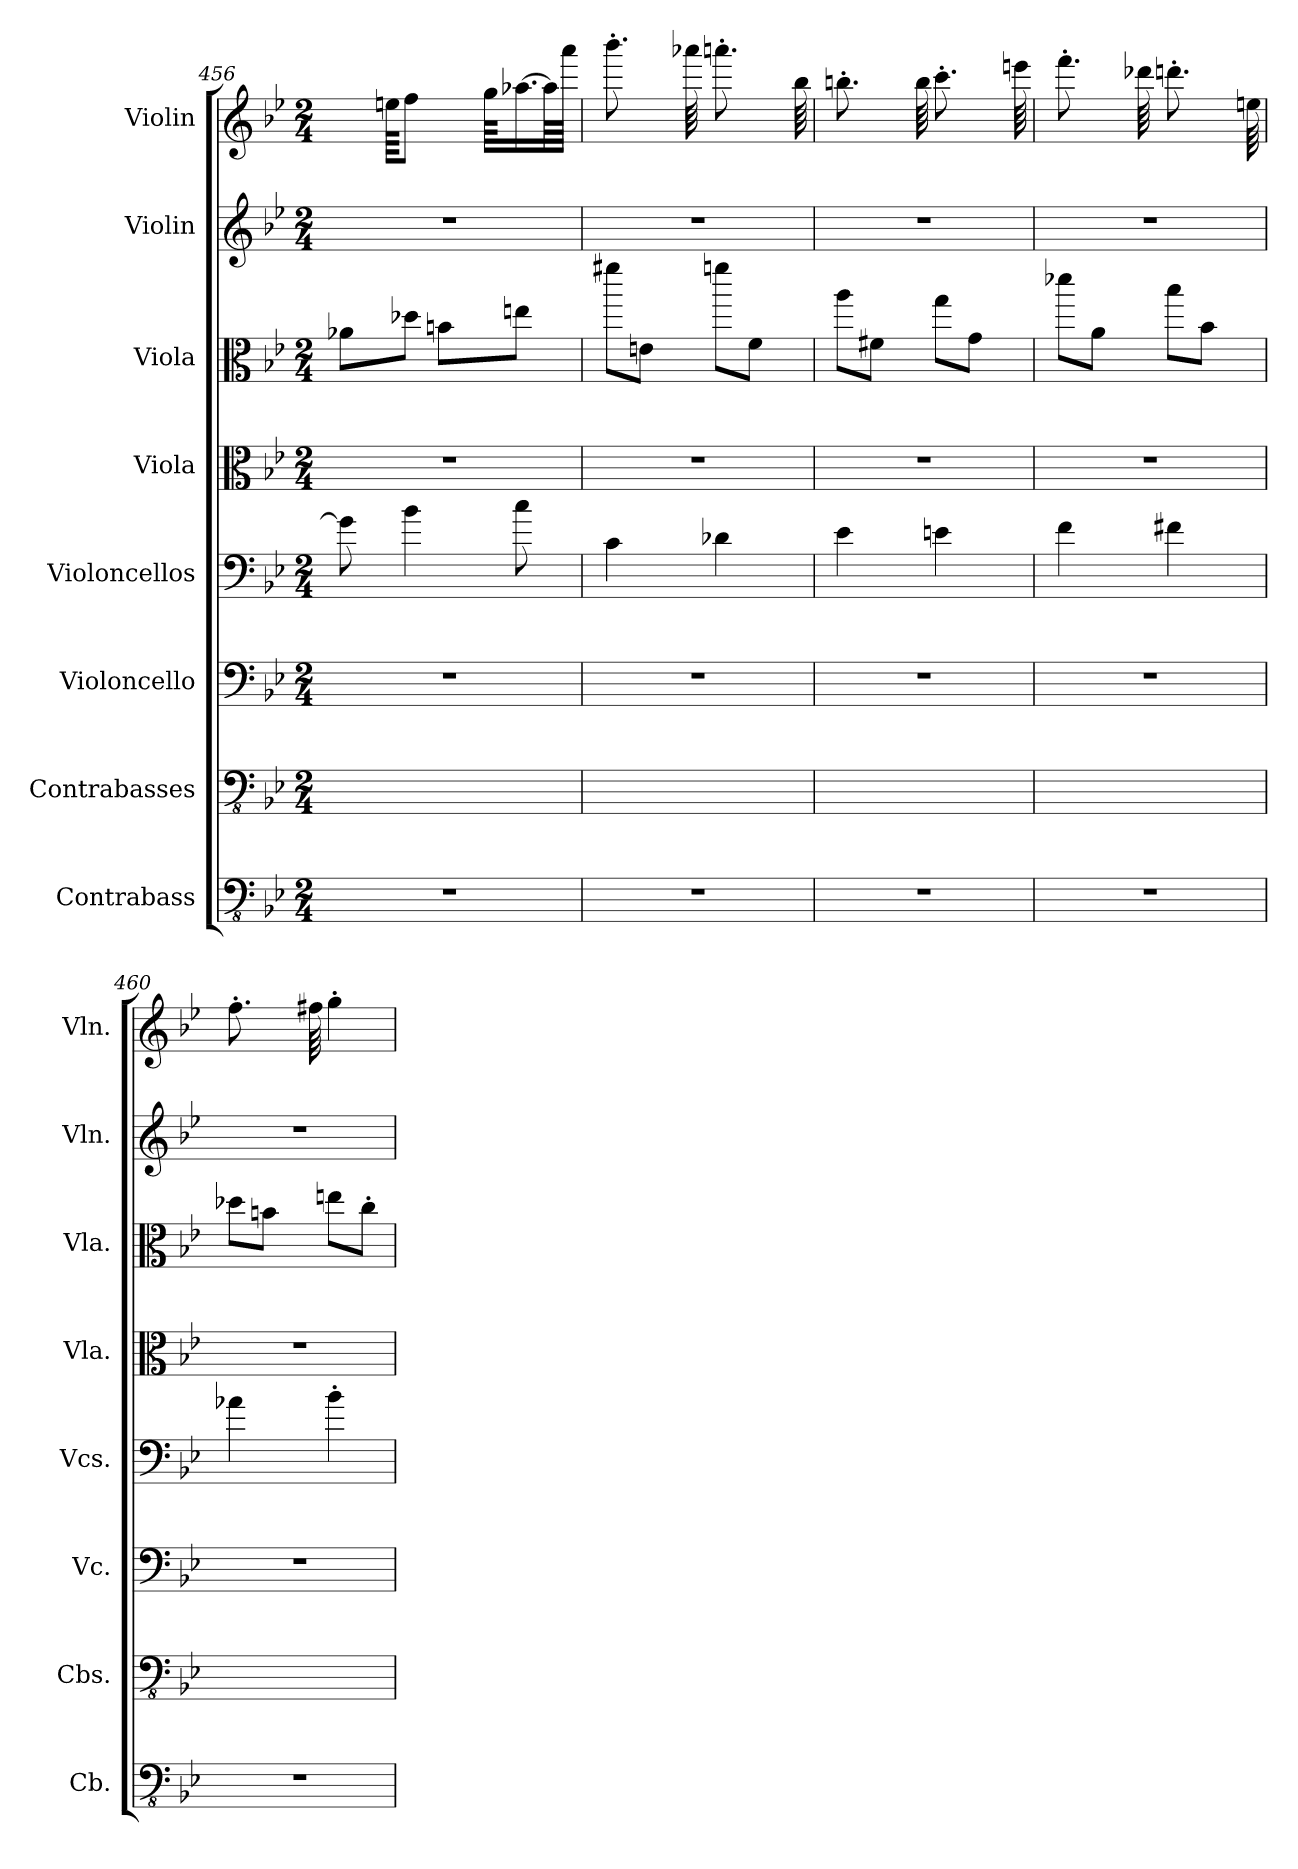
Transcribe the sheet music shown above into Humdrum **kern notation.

**kern	**kern	**kern	**kern	**kern	**kern	**kern	**kern
*part8	*part7	*part6	*part5	*part4	*part3	*part2	*part1
*staff8	*staff7	*staff6	*staff5	*staff4	*staff3	*staff2	*staff1
*I"Contrabass	*I"Contrabasses	*I"Violoncello	*I"Violoncellos	*I"Viola	*I"Viola	*I"Violin	*I"Violin
*I'Cb.	*I'Cbs.	*I'Vc.	*I'Vcs.	*I'Vla.	*I'Vla.	*I'Vln.	*I'Vln.
!!LO:PB:g=z
*clefFv4	*clefFv4	*clefF4	*clefF4	*clefC3	*clefC3	*clefG2	*clefG2
*ITrd7c12	*	*	*	*	*	*	*
*k[b-e-]	*k[b-e-]	*k[b-e-]	*k[b-e-]	*k[b-e-]	*k[b-e-]	*k[b-e-]	*k[b-e-]
*M2/4	*M2/4	*M2/4	*M2/4	*M2/4	*M2/4	*M2/4	*M2/4
=456	=456	=456	=456	=456	=456	=456	=456
2r	2ryy	2r	8g\]	2r	8a-X\L	2r	16ryy
.	.	.	.	.	.	.	32ryy
.	.	.	.	.	.	.	64ryy
.	.	.	.	.	.	.	64een\KKKL
.	.	.	4b-\	.	8dd-X\J	.	8ff\J
.	.	.	.	.	8bn\L	.	16ryy
.	.	.	.	.	.	.	32ryy
.	.	.	.	.	.	.	64ryy
.	.	.	.	.	.	.	64gg\KKLL
.	.	.	8cc\	.	8een\J	.	[16.aa-X\
.	.	.	.	.	.	.	64aa-\LL]
.	.	.	.	.	.	.	64aaa\JJJJ
=457	=457	=457	=457	=457	=457	=457	=457
2r	2ryy	2r	4c\	2r	8fff#X\L	2r	8.bbb-'\
.	.	.	.	.	8en\J	.	.
.	.	.	.	.	.	.	32ryy
.	.	.	.	.	.	.	64ryy
.	.	.	.	.	.	.	64aaa-X\
.	.	.	4d-X\	.	8fffn\L	.	8.aaan'\
.	.	.	.	.	8f\J	.	.
.	.	.	.	.	.	.	32ryy
.	.	.	.	.	.	.	64ryy
.	.	.	.	.	.	.	64bb-\
=458	=458	=458	=458	=458	=458	=458	=458
2r	2ryy	2r	4e-\	2r	8aa\L	2r	8.bbn'\
.	.	.	.	.	8f#X\J	.	.
.	.	.	.	.	.	.	32ryy
.	.	.	.	.	.	.	64ryy
.	.	.	.	.	.	.	64bb\
.	.	.	4en\	.	8gg\L	.	8.ccc'\
.	.	.	.	.	8g\J	.	.
.	.	.	.	.	.	.	32ryy
.	.	.	.	.	.	.	64ryy
.	.	.	.	.	.	.	64eeen\
!!LO:PB:g=z
=459	=459	=459	=459	=459	=459	=459	=459
2r	2ryy	2r	4f\	2r	8ddd-X\L	2r	8.fff'\
.	.	.	.	.	8a\J	.	.
.	.	.	.	.	.	.	32ryy
.	.	.	.	.	.	.	64ryy
.	.	.	.	.	.	.	64ddd-X\
.	.	.	4f#X\	.	8bb-\L	.	8.dddn'\
.	.	.	.	.	8b-\J	.	.
.	.	.	.	.	.	.	32ryy
.	.	.	.	.	.	.	64ryy
.	.	.	.	.	.	.	64een\
=460	=460	=460	=460	=460	=460	=460	=460
2r	2ryy	2r	4a-X\	2r	8dd-X\L	2r	8.ff'\
.	.	.	.	.	8bn\J	.	.
.	.	.	.	.	.	.	32ryy
.	.	.	.	.	.	.	64ryy
.	.	.	.	.	.	.	64ff#X\
.	.	.	4b-'\	.	8een\L	.	4gg'\
.	.	.	.	.	8cc'\J	.	.
=	=	=	=	=	=	=	=
*-	*-	*-	*-	*-	*-	*-	*-
